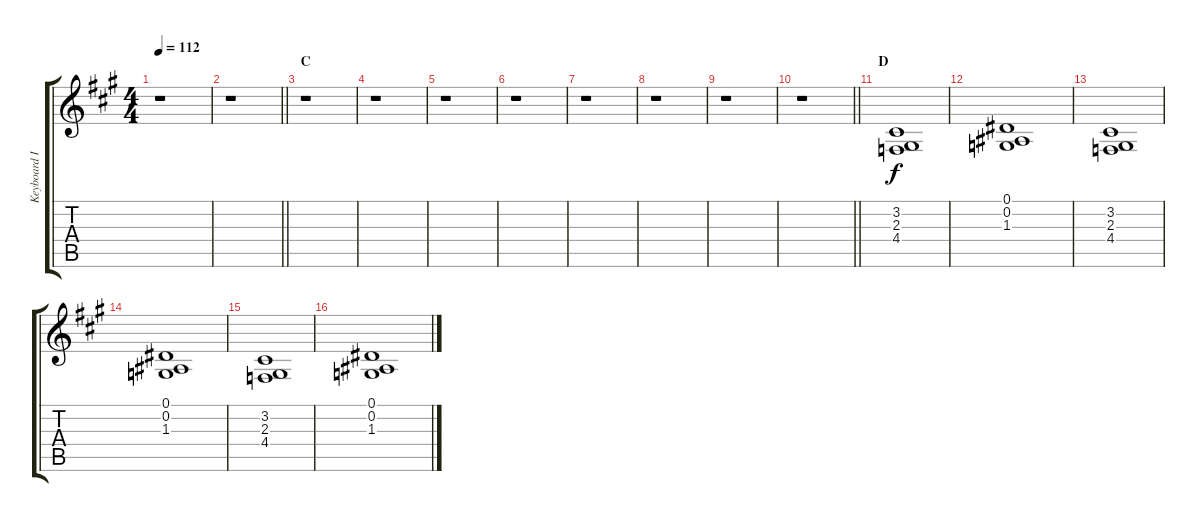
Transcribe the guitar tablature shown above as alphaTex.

\track ("Keyboard III" "Keyboard I") {instrument pad2warm}
\staff {score tabs}
\tuning (Eb4 Bb3 Gb3 Db3 Ab2 Eb2) {hide}
\ts (4 4)
\tempo 112
\clef g2
\ks a
r.1{dy f} |
\barLineRight lightlight
r.1 |
\section ("" "C")
r.1 |
r.1 |
r.1 |
r.1 |
r.1 |
r.1 |
r.1 |
\barLineRight lightlight
r.1 |
\section ("" "D")
(3.2 2.3 4.4).1 |
(0.1 0.2 1.3).1 |
(3.2 2.3 4.4).1 |
(0.1 0.2 1.3).1 |
(3.2 2.3 4.4).1 |
(0.1 0.2 1.3).1
